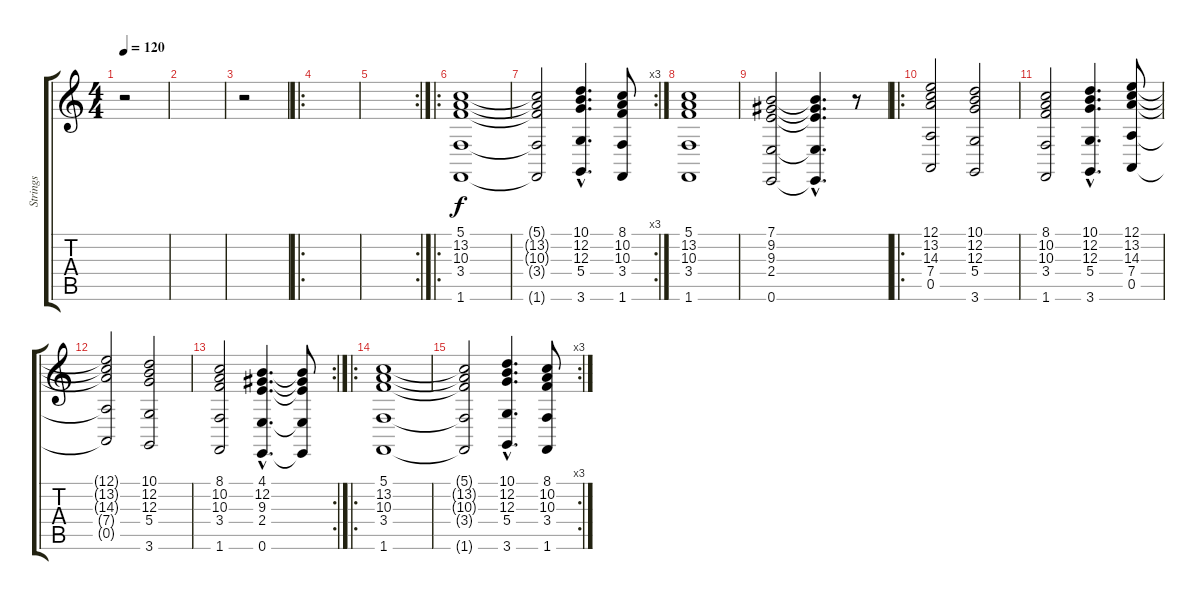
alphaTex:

\track ("Strings" "Strings") {instrument stringensemble2}
\staff {score tabs}
\tuning (E4 B3 G3 D3 A2 E2) {hide}
\ts (4 4)
\tempo 120
\clef g2
\ks c
r.2{dy f} |
|
r.2 |
\ro
|
\rc 2
|
\ro
(5.1 13.2 10.3 3.4 1.6).1 |
\rc 3
(5.1{t} 13.2{t} 10.3{t} 3.4{t} 1.6{t}).2 (10.1{hac} 12.2{hac} 12.3{hac} 5.4{hac} 3.6{hac}).4{d} (8.1 10.2 10.3 3.4 1.6).8 |
(5.1 13.2 10.3 3.4 1.6).1 |
(7.1 9.2 9.3 2.4 0.6).2 (7.1{hac t} 9.2{hac t} 9.3{hac t} 2.4{hac t} 0.6{hac t}).4{d} r.8 |
\ro
(12.1 13.2 14.3 7.4 0.5).2 (10.1 12.2 12.3 5.4 3.6).2 |
(8.1 10.2 10.3 3.4 1.6).2 (10.1{hac} 12.2{hac} 12.3{hac} 5.4{hac} 3.6{hac}).4{d} (12.1 13.2 14.3 7.4 0.5).8 |
(12.1{t} 13.2{t} 14.3{t} 7.4{t} 0.5{t}).2 (10.1 12.2 12.3 5.4 3.6).2 |
\rc 2
(8.1 10.2 10.3 3.4 1.6).2 (4.1{hac} 12.2{hac} 9.3{hac} 2.4{hac} 0.6{hac}).4{d} (4.1{t} 12.2{t} 9.3{t} 2.4{t} 0.6{t}).8 |
\ro
(5.1 13.2 10.3 3.4 1.6).1 |
\rc 3
(5.1{t} 13.2{t} 10.3{t} 3.4{t} 1.6{t}).2 (10.1{hac} 12.2{hac} 12.3{hac} 5.4{hac} 3.6{hac}).4{d} (8.1 10.2 10.3 3.4 1.6).8
